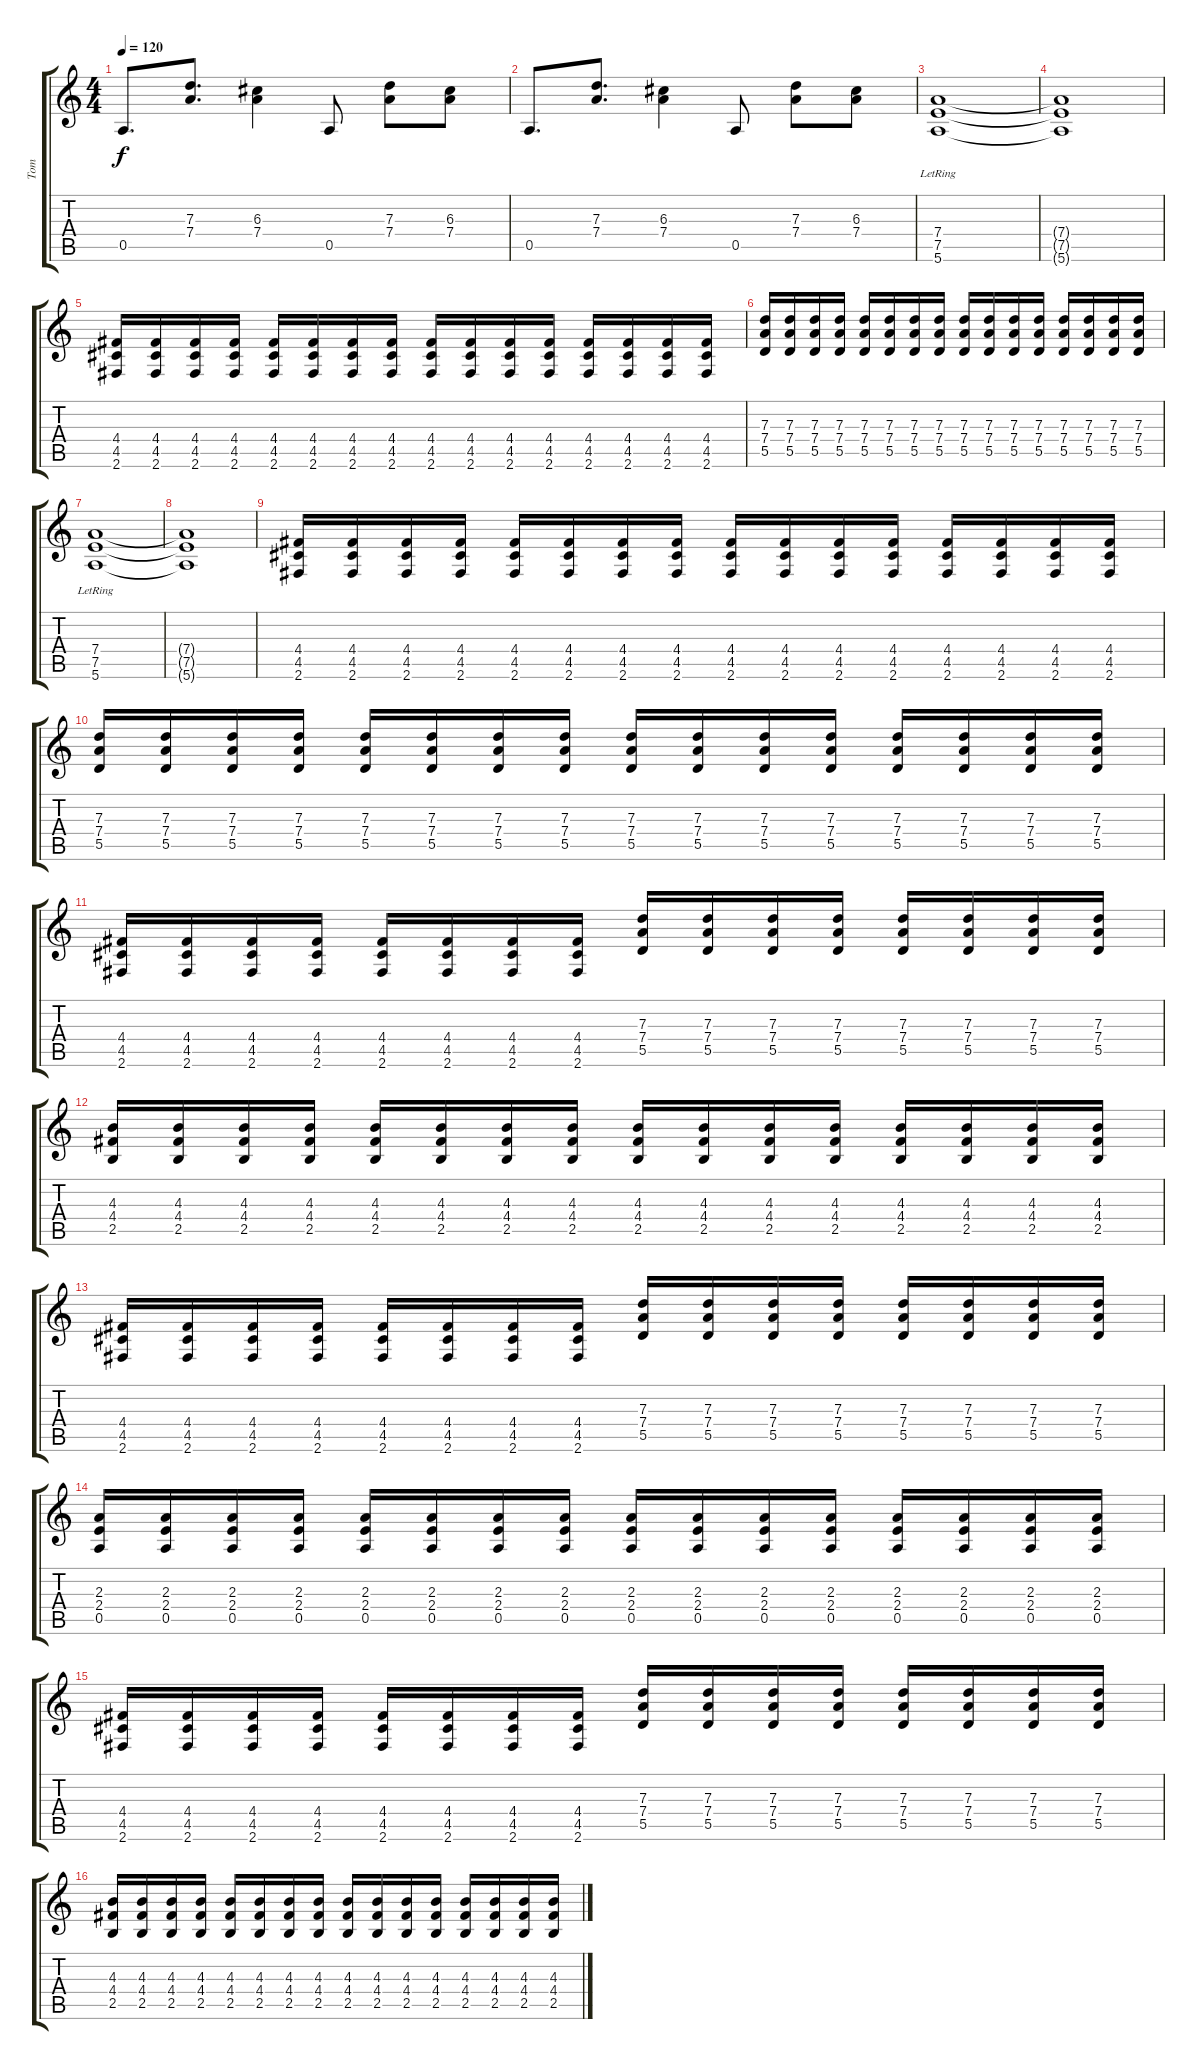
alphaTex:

\track ("Tom" "Tom") {instrument overdrivenguitar}
\staff {score tabs}
\tuning (E4 B3 G3 D3 A2 E2) {hide}
\ts (4 4)
\tempo 120
\clef g2
\ks c
0.5.8{d dy f} (7.3 7.4).8{d} (6.3 7.4).4 0.5.8 (7.3 7.4).8 (6.3 7.4).8 |
0.5.8{d} (7.3 7.4).8{d} (6.3 7.4).4 0.5.8 (7.3 7.4).8 (6.3 7.4).8 |
(7.4{lr} 7.5{lr} 5.6{lr}).1 |
(7.4{t} 7.5{t} 5.6{t}).1 |
(4.4 4.5 2.6).16 (4.4 4.5 2.6).16 (4.4 4.5 2.6).16 (4.4 4.5 2.6).16 (4.4 4.5 2.6).16 (4.4 4.5 2.6).16 (4.4 4.5 2.6).16 (4.4 4.5 2.6).16 (4.4 4.5 2.6).16 (4.4 4.5 2.6).16 (4.4 4.5 2.6).16 (4.4 4.5 2.6).16 (4.4 4.5 2.6).16 (4.4 4.5 2.6).16 (4.4 4.5 2.6).16 (4.4 4.5 2.6).16 |
(7.3 7.4 5.5).16 (7.3 7.4 5.5).16 (7.3 7.4 5.5).16 (7.3 7.4 5.5).16 (7.3 7.4 5.5).16 (7.3 7.4 5.5).16 (7.3 7.4 5.5).16 (7.3 7.4 5.5).16 (7.3 7.4 5.5).16 (7.3 7.4 5.5).16 (7.3 7.4 5.5).16 (7.3 7.4 5.5).16 (7.3 7.4 5.5).16 (7.3 7.4 5.5).16 (7.3 7.4 5.5).16 (7.3 7.4 5.5).16 |
(7.4{lr} 7.5{lr} 5.6{lr}).1 |
(7.4{t} 7.5{t} 5.6{t}).1 |
(4.4 4.5 2.6).16 (4.4 4.5 2.6).16 (4.4 4.5 2.6).16 (4.4 4.5 2.6).16 (4.4 4.5 2.6).16 (4.4 4.5 2.6).16 (4.4 4.5 2.6).16 (4.4 4.5 2.6).16 (4.4 4.5 2.6).16 (4.4 4.5 2.6).16 (4.4 4.5 2.6).16 (4.4 4.5 2.6).16 (4.4 4.5 2.6).16 (4.4 4.5 2.6).16 (4.4 4.5 2.6).16 (4.4 4.5 2.6).16 |
(7.3 7.4 5.5).16 (7.3 7.4 5.5).16 (7.3 7.4 5.5).16 (7.3 7.4 5.5).16 (7.3 7.4 5.5).16 (7.3 7.4 5.5).16 (7.3 7.4 5.5).16 (7.3 7.4 5.5).16 (7.3 7.4 5.5).16 (7.3 7.4 5.5).16 (7.3 7.4 5.5).16 (7.3 7.4 5.5).16 (7.3 7.4 5.5).16 (7.3 7.4 5.5).16 (7.3 7.4 5.5).16 (7.3 7.4 5.5).16 |
(4.4 4.5 2.6).16 (4.4 4.5 2.6).16 (4.4 4.5 2.6).16 (4.4 4.5 2.6).16 (4.4 4.5 2.6).16 (4.4 4.5 2.6).16 (4.4 4.5 2.6).16 (4.4 4.5 2.6).16 (7.3 7.4 5.5).16 (7.3 7.4 5.5).16 (7.3 7.4 5.5).16 (7.3 7.4 5.5).16 (7.3 7.4 5.5).16 (7.3 7.4 5.5).16 (7.3 7.4 5.5).16 (7.3 7.4 5.5).16 |
(4.3 4.4 2.5).16 (4.3 4.4 2.5).16 (4.3 4.4 2.5).16 (4.3 4.4 2.5).16 (4.3 4.4 2.5).16 (4.3 4.4 2.5).16 (4.3 4.4 2.5).16 (4.3 4.4 2.5).16 (4.3 4.4 2.5).16 (4.3 4.4 2.5).16 (4.3 4.4 2.5).16 (4.3 4.4 2.5).16 (4.3 4.4 2.5).16 (4.3 4.4 2.5).16 (4.3 4.4 2.5).16 (4.3 4.4 2.5).16 |
(4.4 4.5 2.6).16 (4.4 4.5 2.6).16 (4.4 4.5 2.6).16 (4.4 4.5 2.6).16 (4.4 4.5 2.6).16 (4.4 4.5 2.6).16 (4.4 4.5 2.6).16 (4.4 4.5 2.6).16 (7.3 7.4 5.5).16 (7.3 7.4 5.5).16 (7.3 7.4 5.5).16 (7.3 7.4 5.5).16 (7.3 7.4 5.5).16 (7.3 7.4 5.5).16 (7.3 7.4 5.5).16 (7.3 7.4 5.5).16 |
(2.3 2.4 0.5).16 (2.3 2.4 0.5).16 (2.3 2.4 0.5).16 (2.3 2.4 0.5).16 (2.3 2.4 0.5).16 (2.3 2.4 0.5).16 (2.3 2.4 0.5).16 (2.3 2.4 0.5).16 (2.3 2.4 0.5).16 (2.3 2.4 0.5).16 (2.3 2.4 0.5).16 (2.3 2.4 0.5).16 (2.3 2.4 0.5).16 (2.3 2.4 0.5).16 (2.3 2.4 0.5).16 (2.3 2.4 0.5).16 |
(4.4 4.5 2.6).16 (4.4 4.5 2.6).16 (4.4 4.5 2.6).16 (4.4 4.5 2.6).16 (4.4 4.5 2.6).16 (4.4 4.5 2.6).16 (4.4 4.5 2.6).16 (4.4 4.5 2.6).16 (7.3 7.4 5.5).16 (7.3 7.4 5.5).16 (7.3 7.4 5.5).16 (7.3 7.4 5.5).16 (7.3 7.4 5.5).16 (7.3 7.4 5.5).16 (7.3 7.4 5.5).16 (7.3 7.4 5.5).16 |
(4.3 4.4 2.5).16 (4.3 4.4 2.5).16 (4.3 4.4 2.5).16 (4.3 4.4 2.5).16 (4.3 4.4 2.5).16 (4.3 4.4 2.5).16 (4.3 4.4 2.5).16 (4.3 4.4 2.5).16 (4.3 4.4 2.5).16 (4.3 4.4 2.5).16 (4.3 4.4 2.5).16 (4.3 4.4 2.5).16 (4.3 4.4 2.5).16 (4.3 4.4 2.5).16 (4.3 4.4 2.5).16 (4.3 4.4 2.5).16
